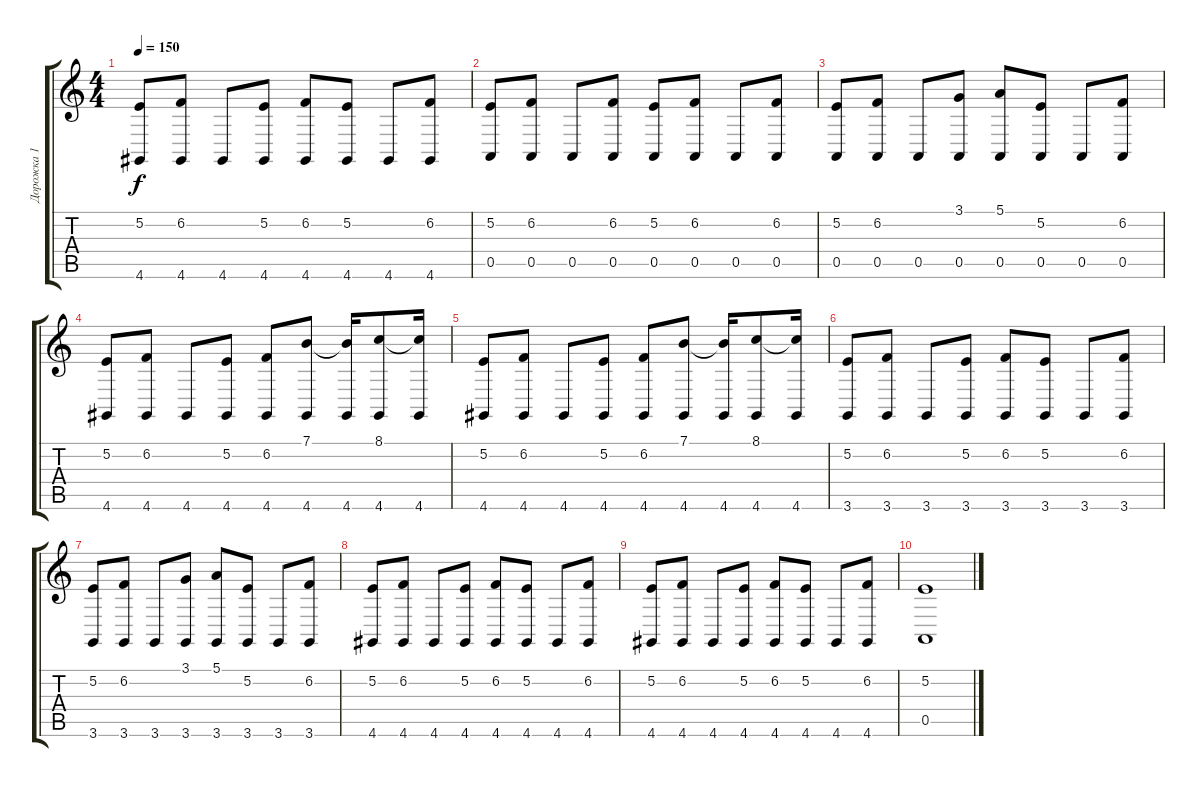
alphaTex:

\track ("Дорожка 1" "Дорожка 1") {instrument lead2sawtooth}
\staff {score tabs}
\tuning (E4 B3 G3 D3 A2 E2) {hide}
\ts (4 4)
\tempo 150
\clef g2
\ks c
(5.2 4.6).8{dy f} (6.2 4.6).8 4.6.8 (5.2 4.6).8 (6.2 4.6).8 (5.2 4.6).8 4.6.8 (6.2 4.6).8 |
(5.2 0.5).8 (6.2 0.5).8 0.5.8 (6.2 0.5).8 (5.2 0.5).8 (6.2 0.5).8 0.5.8 (6.2 0.5).8 |
(5.2 0.5).8 (6.2 0.5).8 0.5.8 (3.1 0.5).8 (5.1 0.5).8 (5.2 0.5).8 0.5.8 (6.2 0.5).8 |
(5.2 4.6).8 (6.2 4.6).8 4.6.8 (5.2 4.6).8 (6.2 4.6).8 (7.1 4.6).8 (7.1{t} 4.6).16 (8.1 4.6).8 (8.1{t} 4.6).16 |
(5.2 4.6).8 (6.2 4.6).8 4.6.8 (5.2 4.6).8 (6.2 4.6).8 (7.1 4.6).8 (7.1{t} 4.6).16 (8.1 4.6).8 (8.1{t} 4.6).16 |
(5.2 3.6).8 (6.2 3.6).8 3.6.8 (5.2 3.6).8 (6.2 3.6).8 (5.2 3.6).8 3.6.8 (6.2 3.6).8 |
(5.2 3.6).8 (6.2 3.6).8 3.6.8 (3.1 3.6).8 (5.1 3.6).8 (5.2 3.6).8 3.6.8 (6.2 3.6).8 |
(5.2 4.6).8 (6.2 4.6).8 4.6.8 (5.2 4.6).8 (6.2 4.6).8 (5.2 4.6).8 4.6.8 (6.2 4.6).8 |
(5.2 4.6).8 (6.2 4.6).8 4.6.8 (5.2 4.6).8 (6.2 4.6).8 (5.2 4.6).8 4.6.8 (6.2 4.6).8 |
(5.2 0.5).1
